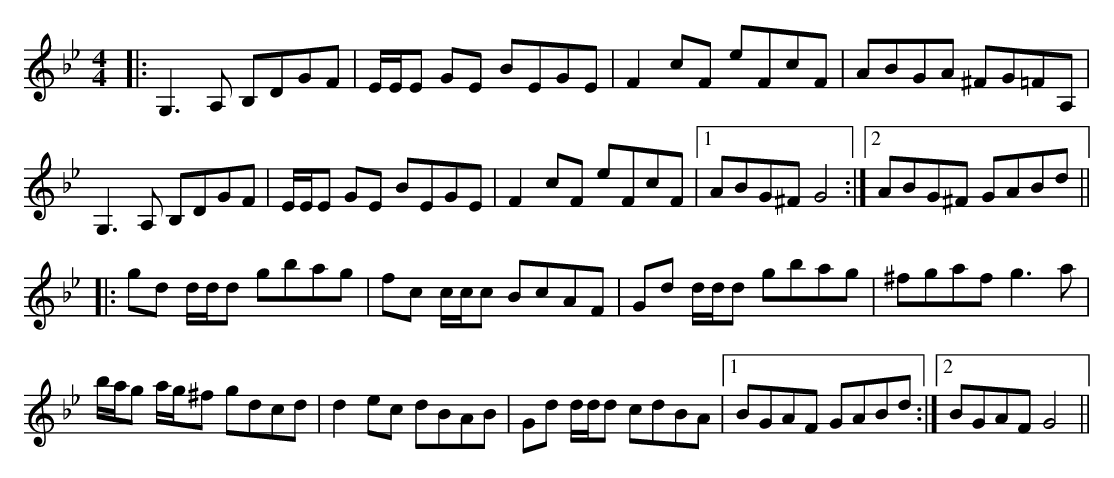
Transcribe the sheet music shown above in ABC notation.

X:1
M:4/4
K:Gmin
|:G,3 A, B,DGF|E/E/E GE BEGE|F2 cF eFcF|ABGA ^FG=FA,|
G,3 A, B,DGF|E/E/E GE BEGE|F2 cF eFcF|1 ABG^F G4:|2 ABG^F GABd||
|:gd d/d/d gbag|fc c/c/c BcAF|Gd d/d/d gbag|^fgaf g3 a|
b/a/g a/g/^f gdcd|d2 ec dBAB|Gd d/d/d cdBA|1 BGAF GABd:|2 BGAF G4||
